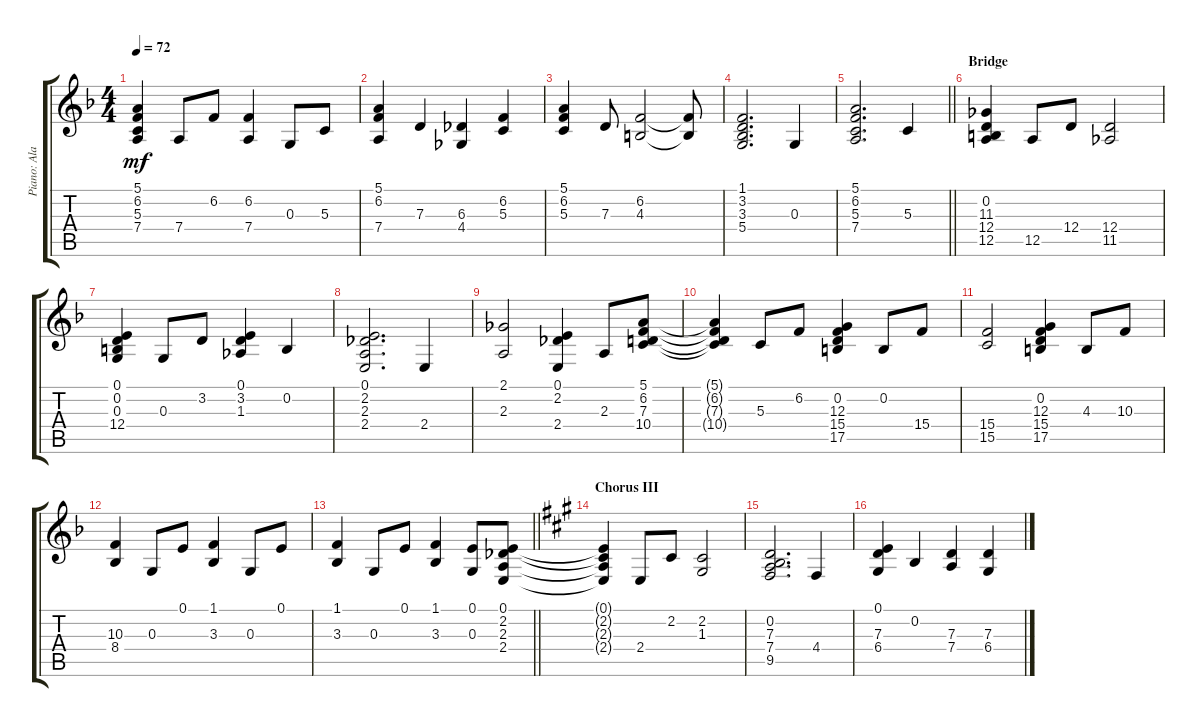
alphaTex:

\track ("Piano: Alan" "Piano: Ala") {instrument electricpiano1}
\staff {score tabs}
\tuning (E4 B3 G3 D3 A2 E2) {hide}
\ts (4 4)
\tempo 72
\clef g2
\ks f
(5.1 6.2 5.3 7.4).4{dy mf} 7.4.8 6.2.8 (6.2 7.4).4 0.3.8 5.3.8 |
(5.1 6.2 7.4).4 7.3.4 (6.3 4.4).4 (6.2 5.3).4 |
(5.1 6.2 5.3).4 7.3.8 (6.2 4.3).2 (6.2{t} 4.3{t}).8 |
(1.1 3.2 3.3 5.4).2{d} 0.3.4 |
\barLineRight lightlight
(5.1 6.2 5.3 7.4).2{d} 5.3.4 |
\section ("" "Bridge")
(0.2 11.3 12.4 12.5).4 12.5.8 12.4.8 (12.4 11.5).2 |
(0.1 0.2 0.3 12.4).4 0.3.8 3.2.8 (0.1 3.2 1.3).4 0.2.4 |
(0.1 2.2 2.3 2.4).2{d} 2.4.4 |
(2.1 2.3).2 (0.1 2.2 2.4).4 2.3.8 (5.1 6.2 7.3 10.4).8 |
(5.1{t} 6.2{t} 7.3{t} 10.4{t}).4 5.3.8 6.2.8 (0.2 12.3 15.4 17.5).4 0.2.8 15.4.8 |
(15.4 15.5).2 (0.2 12.3 15.4 17.5).4 4.3.8 10.3.8 |
(10.3 8.4).4 0.3.8 0.1.8 (1.1 3.3).4 0.3.8 0.1.8 |
\barLineRight lightlight
(1.1 3.3).4 0.3.8 0.1.8 (1.1 3.3).4 (0.1 0.3).8 (0.1 2.2 2.3 2.4).8 |
\section ("" "Chorus III")
\ks a
(0.1{t} 2.2{t} 2.3{t} 2.4{t}).4 2.4.8 2.2.8 (2.2 1.3).2 |
(0.2 7.3 7.4 9.5).2{d} 4.4.4 |
(0.1 7.3 6.4).4 0.2.4 (7.3 7.4).4 (7.3 6.4).4
